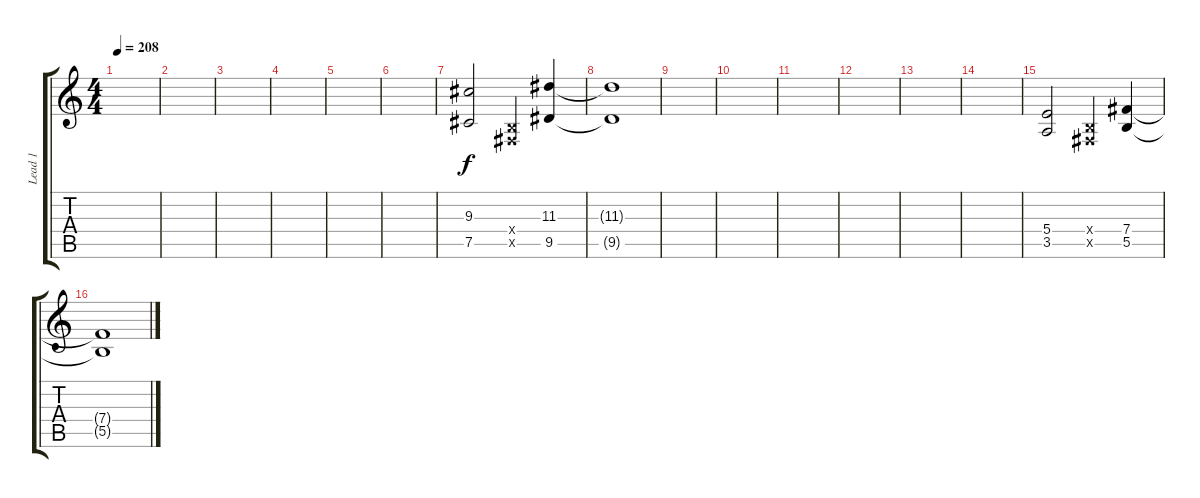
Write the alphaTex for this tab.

\track ("Lead 1" "Lead 1") {instrument distortionguitar}
\staff {score tabs}
\tuning (Db4 Ab3 E3 B2 Gb2 Db2) {hide}
\ts (4 4)
\tempo 208
\clef g2
\ks c
|
|
|
|
|
|
(9.3 7.5).2 (0.4{x} 0.5{x}).4 (11.3 9.5).4 |
(11.3{t} 9.5{t}).1 |
|
|
|
|
|
|
(5.4 3.5).2 (0.4{x} 0.5{x}).4 (7.4 5.5).4 |
(7.4{t} 5.5{t}).1
